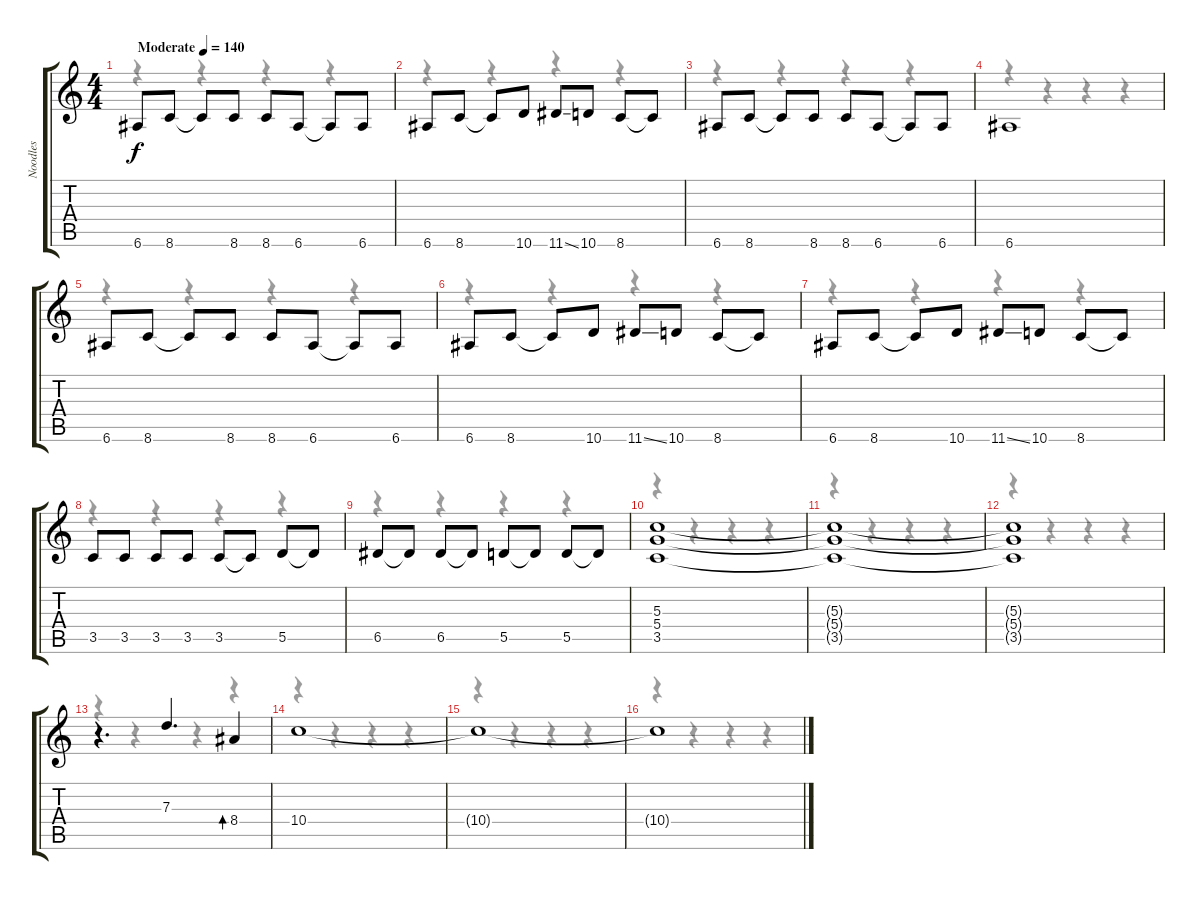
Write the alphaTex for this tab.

\track ("Noodles" "Noodles") {instrument overdrivenguitar}
\staff {score tabs}
\tuning (E4 B3 G3 D3 A2 E2) {hide}
\voice
\ts (4 4)
\tempo (140 "Moderate")
\clef g2
\ks c
6.6.8{dy f instrument overdrivenguitar} 8.6.8 8.6{t}.8 8.6.8 8.6.8 6.6.8 6.6{t}.8 6.6.8 |
6.6.8 8.6.8 8.6{t}.8 10.6.8 11.6{ss}.8 10.6.8 8.6.8 8.6{t}.8 |
6.6.8 8.6.8 8.6{t}.8 8.6.8 8.6.8 6.6.8 6.6{t}.8 6.6.8 |
6.6.1 |
6.6.8 8.6.8 8.6{t}.8 8.6.8 8.6.8 6.6.8 6.6{t}.8 6.6.8 |
6.6.8 8.6.8 8.6{t}.8 10.6.8 11.6{ss}.8 10.6.8 8.6.8 8.6{t}.8 |
6.6.8 8.6.8 8.6{t}.8 10.6.8 11.6{ss}.8 10.6.8 8.6.8 8.6{t}.8 |
3.5.8 3.5.8 3.5.8 3.5.8 3.5.8 3.5{t}.8 5.5.8 5.5{t}.8 |
6.5.8 6.5{t}.8 6.5.8 6.5{t}.8 5.5.8 5.5{t}.8 5.5.8 5.5{t}.8 |
(5.3 5.4 3.5).1 |
(5.3{t} 5.4{t} 3.5{t}).1 |
(5.3{t} 5.4{t} 3.5{t}).1 |
r.4{d bd 240} 7.3.4{d} 8.4.4{bd 240} |
10.4.1 |
10.4{t}.1 |
10.4{t}.1
\voice
\clef g2
\ottava regular
\simile none
\ks c
r.4{dy f} r.4 r.4 r.4 |
r.4 r.4 r.4 r.4 |
r.4 r.4 r.4 r.4 |
r.4 r.4 r.4 r.4 |
r.4 r.4 r.4 r.4 |
r.4 r.4 r.4 r.4 |
r.4 r.4 r.4 r.4 |
r.4 r.4 r.4 r.4 |
r.4 r.4 r.4 r.4 |
r.4 r.4 r.4 r.4 |
r.4 r.4 r.4 r.4 |
r.4 r.4 r.4 r.4 |
r.4{bd 240} r.4 r.4 r.4{bd 240} |
r.4 r.4 r.4 r.4 |
r.4 r.4 r.4 r.4 |
r.4 r.4 r.4 r.4
